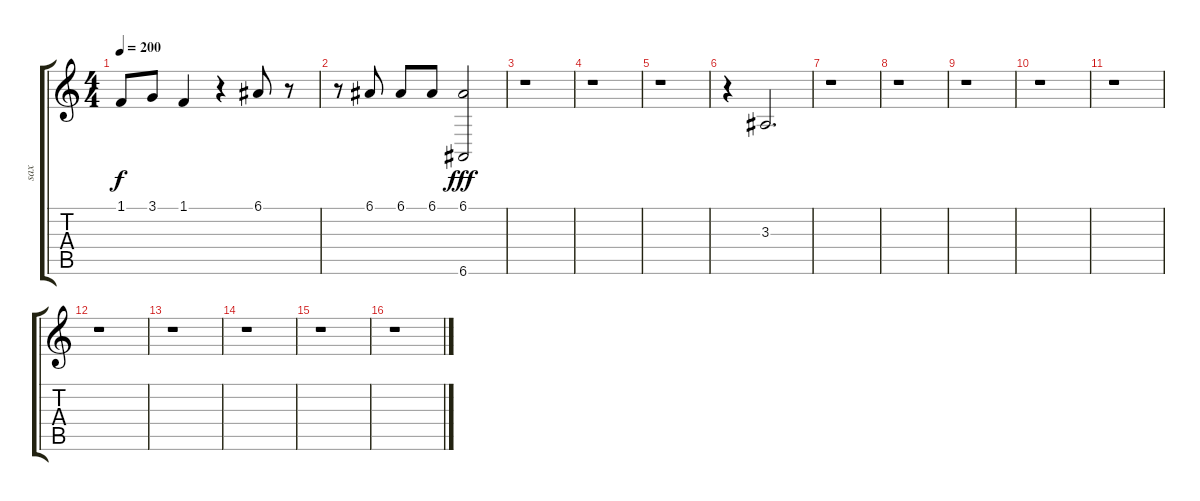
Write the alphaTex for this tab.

\track ("sax                 " "sax       ") {instrument steeldrums}
\staff {score tabs}
\tuning (E4 B3 G3 D3 A2 E2) {hide}
\ts (4 4)
\tempo 200
\clef g2
\ks c
1.1.8{dy f} 3.1.8 1.1.4 r.4 6.1.8 r.8 |
r.8 6.1.8 6.1.8 6.1.8 (6.1 6.6).2{dy fff} |
r.1 |
r.1 |
r.1 |
r.4 3.3.2{d} |
r.1 |
r.1 |
r.1 |
r.1 |
r.1 |
r.1 |
r.1 |
r.1 |
r.1 |
r.1
